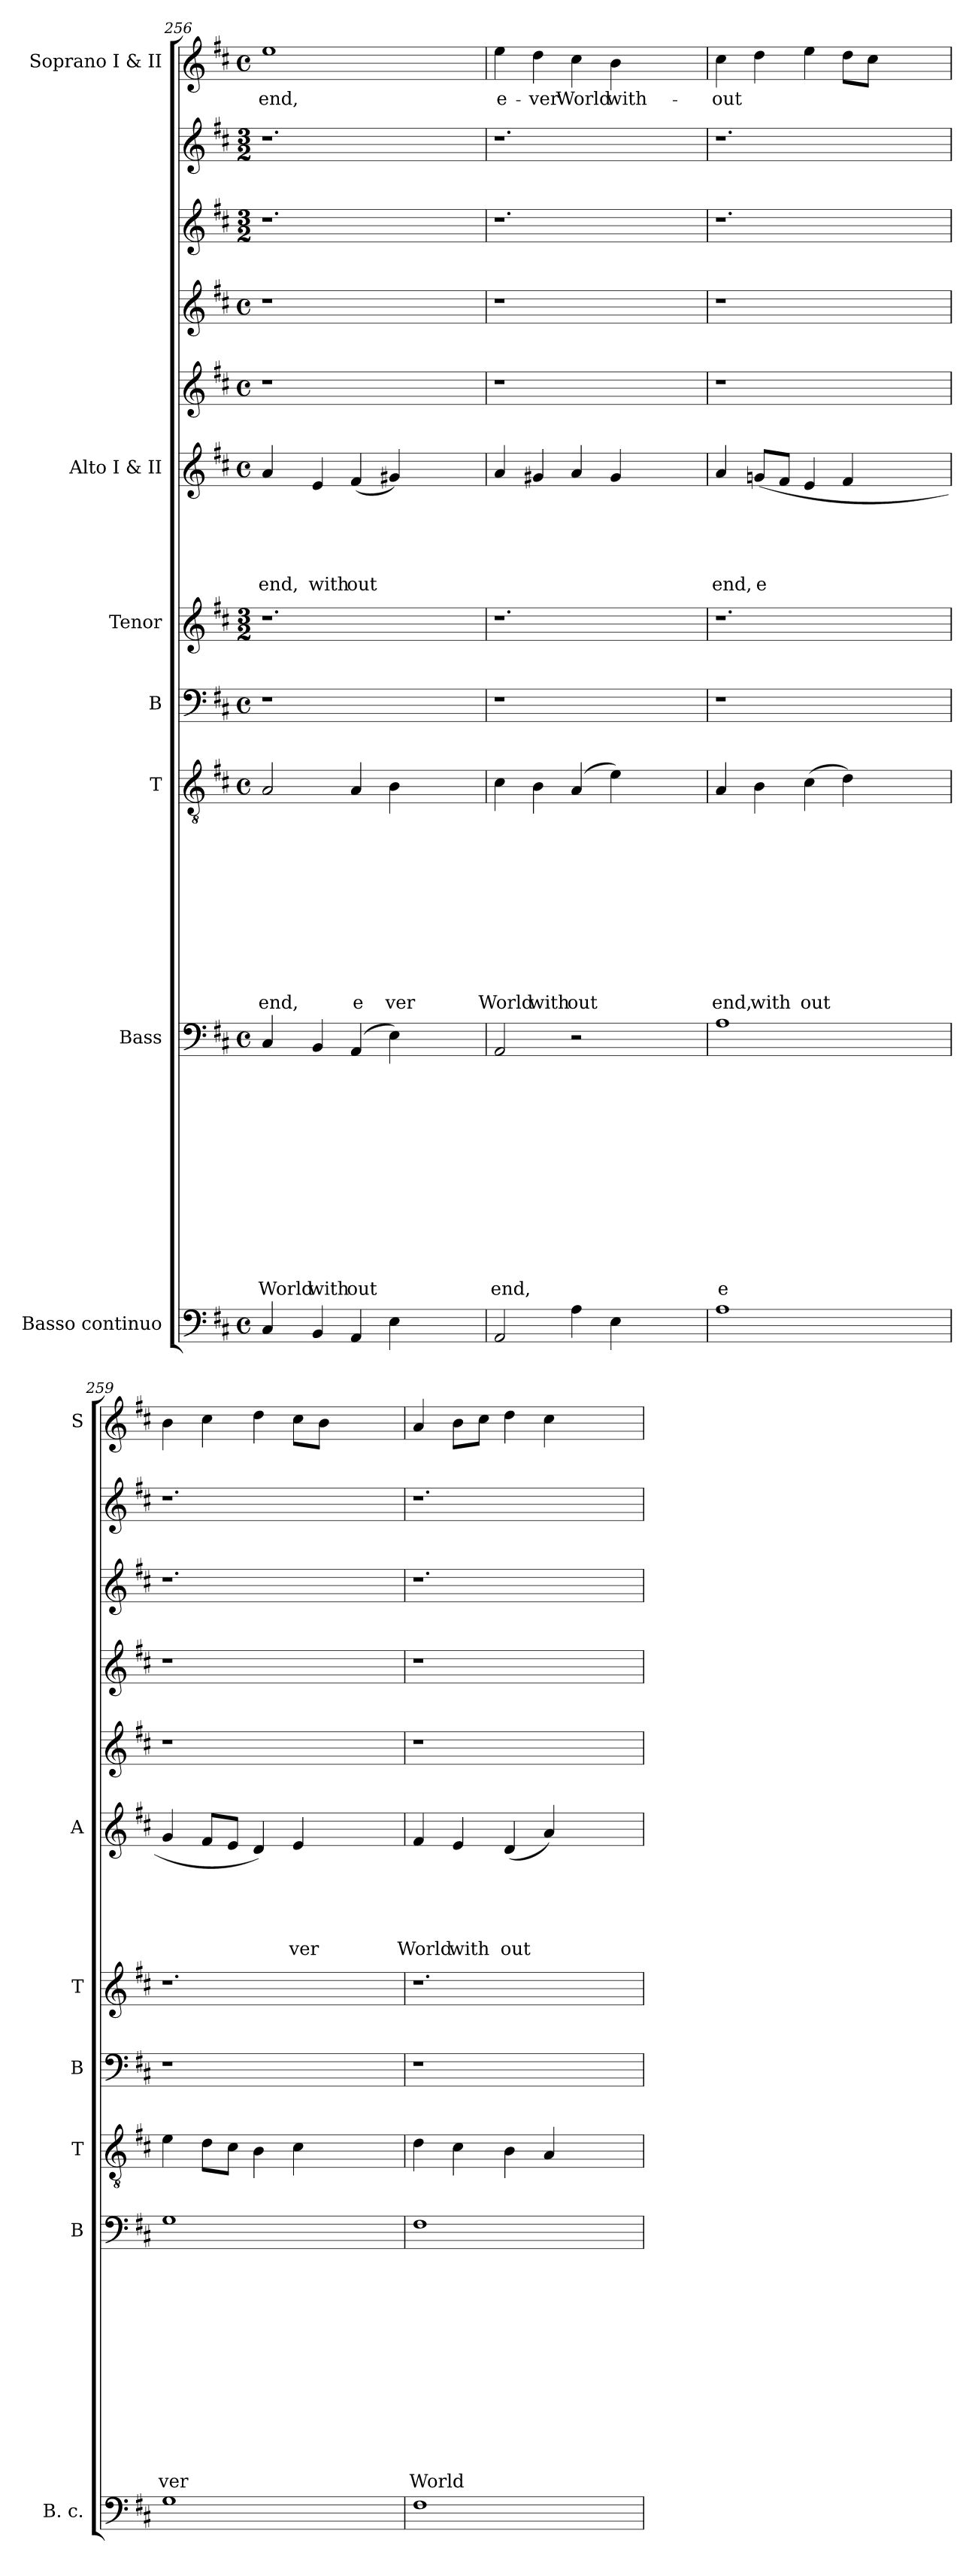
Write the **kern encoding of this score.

**kern	**kern	**text	**text	**text	**text	**text	**text	**text	**text	**text	**text	**text	**text	**text	**kern	**text	**text	**text	**text	**text	**text	**text	**text	**text	**text	**text	**kern	**kern	**kern	**text	**text	**text	**text	**text	**kern	**kern	**kern	**kern	**kern	**text
*part11	*part10	*part10	*part10	*part10	*part10	*part10	*part10	*part10	*part10	*part10	*part10	*part10	*part10	*part10	*part9	*part9	*part9	*part9	*part9	*part9	*part9	*part9	*part9	*part9	*part9	*part9	*part8	*part7	*part6	*part6	*part6	*part6	*part6	*part6	*part5	*part4	*part3	*part2	*part1	*part1
*staff11	*staff10	*staff10	*staff10	*staff10	*staff10	*staff10	*staff10	*staff10	*staff10	*staff10	*staff10	*staff10	*staff10	*staff10	*staff9	*staff9	*staff9	*staff9	*staff9	*staff9	*staff9	*staff9	*staff9	*staff9	*staff9	*staff9	*staff8	*staff7	*staff6	*staff6	*staff6	*staff6	*staff6	*staff6	*staff5	*staff4	*staff3	*staff2	*staff1	*staff1
*I"Basso continuo	*I"Bass	*	*	*	*	*	*	*	*	*	*	*	*	*	*I"T	*	*	*	*	*	*	*	*	*	*	*	*I"B	*I"Tenor	*I"Alto I & II	*	*	*	*	*	*	*	*	*	*I"Soprano I & II	*
*I'B. c.	*I'B	*	*	*	*	*	*	*	*	*	*	*	*	*	*I'T	*	*	*	*	*	*	*	*	*	*	*	*I'B	*I'T	*I'A	*	*	*	*	*	*	*	*	*	*I'S	*
*clefF4	*clefF4	*	*	*	*	*	*	*	*	*	*	*	*	*	*clefGv2	*	*	*	*	*	*	*	*	*	*	*	*clefF4	*clefG2	*clefG2	*	*	*	*	*	*clefG2	*clefG2	*clefG2	*clefG2	*clefG2	*
*ITrd7c12	*	*	*	*	*	*	*	*	*	*	*	*	*	*	*	*	*	*	*	*	*	*	*	*	*	*	*	*	*	*	*	*	*	*	*	*	*	*	*	*
*k[f#c#]	*k[f#c#]	*	*	*	*	*	*	*	*	*	*	*	*	*	*k[f#c#]	*	*	*	*	*	*	*	*	*	*	*	*k[f#c#]	*k[f#c#]	*k[f#c#]	*	*	*	*	*	*k[f#c#]	*k[f#c#]	*k[f#c#]	*k[f#c#]	*k[f#c#]	*
*D:	*D:	*	*	*	*	*	*	*	*	*	*	*	*	*	*D:	*	*	*	*	*	*	*	*	*	*	*	*D:	*D:	*D:	*	*	*	*	*	*D:	*D:	*D:	*D:	*D:	*
*M4/4	*M4/4	*	*	*	*	*	*	*	*	*	*	*	*	*	*M4/4	*	*	*	*	*	*	*	*	*	*	*	*M4/4	*M3/2	*M4/4	*	*	*	*	*	*M4/4	*M4/4	*M3/2	*M3/2	*M4/4	*
*met(c)	*met(c)	*	*	*	*	*	*	*	*	*	*	*	*	*	*met(c)	*	*	*	*	*	*	*	*	*	*	*	*met(c)	*	*met(c)	*	*	*	*	*	*met(c)	*met(c)	*	*	*met(c)	*
=256	=256	=256	=256	=256	=256	=256	=256	=256	=256	=256	=256	=256	=256	=256	=256	=256	=256	=256	=256	=256	=256	=256	=256	=256	=256	=256	=256	=256	=256	=256	=256	=256	=256	=256	=256	=256	=256	=256	=256	=256
!	!	!	!	!	!	!	!	!	!	!	!	!	!	!LO:LY:b	!	!	!	!	!	!	!	!	!	!	!	!LO:LY:b	!	!	!	!	!	!	!	!LO:LY:b	!	!	!	!	!	!LO:LY:b
4CC#/	4C#/	.	.	.	.	.	.	.	.	.	.	.	.	World	2A/	.	.	.	.	.	.	.	.	.	.	end,	1r	1.r	4a/	.	.	.	.	end,	1r	1r	1.r	1.r	1ee	end,
!	!	!	!	!	!	!	!	!	!	!	!	!	!	!LO:LY:b	!	!	!	!	!	!	!	!	!	!	!	!	!	!	!	!	!	!	!	!LO:LY:b	!	!	!	!	!	!
4BBB/	4BB/	.	.	.	.	.	.	.	.	.	.	.	.	with	.	.	.	.	.	.	.	.	.	.	.	.	.	.	4e/	.	.	.	.	with	.	.	.	.	.	.
!	!	!	!	!	!	!	!	!	!	!	!	!	!	!LO:LY:b	!	!	!	!	!	!	!	!	!	!	!	!LO:LY:b	!	!	!	!	!	!	!	!LO:LY:b	!	!	!	!	!	!
4AAA/	(4AA/	.	.	.	.	.	.	.	.	.	.	.	.	out	4A/	.	.	.	.	.	.	.	.	.	.	e	.	.	(<4f#/	.	.	.	.	out	.	.	.	.	.	.
!	!	!	!	!	!	!	!	!	!	!	!	!	!	!	!	!	!	!	!	!	!	!	!	!	!	!LO:LY:b	!	!	!	!	!	!	!	!	!	!	!	!	!	!
4EE\	4E\)	.	.	.	.	.	.	.	.	.	.	.	.	.	4B\	.	.	.	.	.	.	.	.	.	.	ver	.	.	4g#X/)	.	.	.	.	.	.	.	.	.	.	.
2ryy	2ryy	.	.	.	.	.	.	.	.	.	.	.	.	.	2ryy	.	.	.	.	.	.	.	.	.	.	.	2ryy	.	2ryy	.	.	.	.	.	2ryy	2ryy	.	.	2ryy	.
!!LO:LB:g=z
=257	=257	=257	=257	=257	=257	=257	=257	=257	=257	=257	=257	=257	=257	=257	=257	=257	=257	=257	=257	=257	=257	=257	=257	=257	=257	=257	=257	=257	=257	=257	=257	=257	=257	=257	=257	=257	=257	=257	=257	=257
!	!	!	!	!	!	!	!	!	!	!	!	!	!	!LO:LY:b	!	!	!	!	!	!	!	!	!	!	!	!LO:LY:b	!	!	!	!	!	!	!	!	!	!	!	!	!	!LO:LY:b
2AAA/	2AA/	.	.	.	.	.	.	.	.	.	.	.	.	end,	4c#\	.	.	.	.	.	.	.	.	.	.	World	1r	1.r	4a/	.	.	.	.	.	1r	1r	1.r	1.r	4ee\	e-
!	!	!	!	!	!	!	!	!	!	!	!	!	!	!	!	!	!	!	!	!	!	!	!	!	!	!LO:LY:b	!	!	!	!	!	!	!	!	!	!	!	!	!	!LO:LY:b
.	.	.	.	.	.	.	.	.	.	.	.	.	.	.	4B\	.	.	.	.	.	.	.	.	.	.	with	.	.	4g#X/	.	.	.	.	.	.	.	.	.	4dd\	-ver
!	!	!	!	!	!	!	!	!	!	!	!	!	!	!	!	!	!	!	!	!	!	!	!	!	!	!LO:LY:b	!	!	!	!	!	!	!	!	!	!	!	!	!	!LO:LY:b
4AA\	2r	.	.	.	.	.	.	.	.	.	.	.	.	.	(4A/	.	.	.	.	.	.	.	.	.	.	out	.	.	4a/	.	.	.	.	.	.	.	.	.	4cc#\	World
!	!	!	!	!	!	!	!	!	!	!	!	!	!	!	!	!	!	!	!	!	!	!	!	!	!	!	!	!	!	!	!	!	!	!	!	!	!	!	!	!LO:LY:b
4EE\	.	.	.	.	.	.	.	.	.	.	.	.	.	.	4e\)	.	.	.	.	.	.	.	.	.	.	.	.	.	4g#/	.	.	.	.	.	.	.	.	.	4b\	with-
2ryy	2ryy	.	.	.	.	.	.	.	.	.	.	.	.	.	2ryy	.	.	.	.	.	.	.	.	.	.	.	2ryy	.	2ryy	.	.	.	.	.	2ryy	2ryy	.	.	2ryy	.
=258	=258	=258	=258	=258	=258	=258	=258	=258	=258	=258	=258	=258	=258	=258	=258	=258	=258	=258	=258	=258	=258	=258	=258	=258	=258	=258	=258	=258	=258	=258	=258	=258	=258	=258	=258	=258	=258	=258	=258	=258
!	!	!	!	!	!	!	!	!	!	!	!	!	!	!LO:LY:b	!	!	!	!	!	!	!	!	!	!	!	!LO:LY:b	!	!	!	!	!	!	!	!LO:LY:b	!	!	!	!	!	!LO:LY:b
1AA	1A	.	.	.	.	.	.	.	.	.	.	.	.	e	4A/	.	.	.	.	.	.	.	.	.	.	end,	1r	1.r	4a/	.	.	.	.	end,	1r	1r	1.r	1.r	4cc#\	-out
!	!	!	!	!	!	!	!	!	!	!	!	!	!	!	!	!	!	!	!	!	!	!	!	!	!	!LO:LY:b	!	!	!	!	!	!	!	!LO:LY:b	!	!	!	!	!	!
.	.	.	.	.	.	.	.	.	.	.	.	.	.	.	4B\	.	.	.	.	.	.	.	.	.	.	with	.	.	(<8gn/L	.	.	.	.	e	.	.	.	.	4dd\	.
.	.	.	.	.	.	.	.	.	.	.	.	.	.	.	.	.	.	.	.	.	.	.	.	.	.	.	.	.	8f#/J	.	.	.	.	.	.	.	.	.	.	.
!	!	!	!	!	!	!	!	!	!	!	!	!	!	!	!	!	!	!	!	!	!	!	!	!	!	!LO:LY:b	!	!	!	!	!	!	!	!	!	!	!	!	!	!
.	.	.	.	.	.	.	.	.	.	.	.	.	.	.	(>4c#\	.	.	.	.	.	.	.	.	.	.	out	.	.	4e/	.	.	.	.	.	.	.	.	.	4ee\	.
.	.	.	.	.	.	.	.	.	.	.	.	.	.	.	4d\)	.	.	.	.	.	.	.	.	.	.	.	.	.	4f#/	.	.	.	.	.	.	.	.	.	8dd\L	.
.	.	.	.	.	.	.	.	.	.	.	.	.	.	.	.	.	.	.	.	.	.	.	.	.	.	.	.	.	.	.	.	.	.	.	.	.	.	.	8cc#\J	.
2ryy	2ryy	.	.	.	.	.	.	.	.	.	.	.	.	.	2ryy	.	.	.	.	.	.	.	.	.	.	.	2ryy	.	2ryy	.	.	.	.	.	2ryy	2ryy	.	.	2ryy	.
=259	=259	=259	=259	=259	=259	=259	=259	=259	=259	=259	=259	=259	=259	=259	=259	=259	=259	=259	=259	=259	=259	=259	=259	=259	=259	=259	=259	=259	=259	=259	=259	=259	=259	=259	=259	=259	=259	=259	=259	=259
!	!	!	!	!	!	!	!	!	!	!	!	!	!	!LO:LY:b	!	!	!	!	!	!	!	!	!	!	!	!	!	!	!	!	!	!	!	!	!	!	!	!	!	!
1GG	1G	.	.	.	.	.	.	.	.	.	.	.	.	ver	4e\	.	.	.	.	.	.	.	.	.	.	.	1r	1.r	4g/	.	.	.	.	.	1r	1r	1.r	1.r	4b\	.
.	.	.	.	.	.	.	.	.	.	.	.	.	.	.	8d\L	.	.	.	.	.	.	.	.	.	.	.	.	.	8f#/L	.	.	.	.	.	.	.	.	.	4cc#\	.
.	.	.	.	.	.	.	.	.	.	.	.	.	.	.	8c#\J	.	.	.	.	.	.	.	.	.	.	.	.	.	8e/J	.	.	.	.	.	.	.	.	.	.	.
.	.	.	.	.	.	.	.	.	.	.	.	.	.	.	4B\	.	.	.	.	.	.	.	.	.	.	.	.	.	4d/)	.	.	.	.	.	.	.	.	.	4dd\	.
!	!	!	!	!	!	!	!	!	!	!	!	!	!	!	!	!	!	!	!	!	!	!	!	!	!	!	!	!	!	!	!	!	!	!LO:LY:b	!	!	!	!	!	!
.	.	.	.	.	.	.	.	.	.	.	.	.	.	.	4c#\	.	.	.	.	.	.	.	.	.	.	.	.	.	4e/	.	.	.	.	ver	.	.	.	.	8cc#\L	.
.	.	.	.	.	.	.	.	.	.	.	.	.	.	.	.	.	.	.	.	.	.	.	.	.	.	.	.	.	.	.	.	.	.	.	.	.	.	.	8b\J	.
2ryy	2ryy	.	.	.	.	.	.	.	.	.	.	.	.	.	2ryy	.	.	.	.	.	.	.	.	.	.	.	2ryy	.	2ryy	.	.	.	.	.	2ryy	2ryy	.	.	2ryy	.
=260	=260	=260	=260	=260	=260	=260	=260	=260	=260	=260	=260	=260	=260	=260	=260	=260	=260	=260	=260	=260	=260	=260	=260	=260	=260	=260	=260	=260	=260	=260	=260	=260	=260	=260	=260	=260	=260	=260	=260	=260
!	!	!	!	!	!	!	!	!	!	!	!	!	!	!LO:LY:b	!	!	!	!	!	!	!	!	!	!	!	!	!	!	!	!	!	!	!	!LO:LY:b	!	!	!	!	!	!
1FF#	1F#	.	.	.	.	.	.	.	.	.	.	.	.	World	4d\	.	.	.	.	.	.	.	.	.	.	.	1r	1.r	4f#/	.	.	.	.	World	1r	1r	1.r	1.r	4a/	.
!	!	!	!	!	!	!	!	!	!	!	!	!	!	!	!	!	!	!	!	!	!	!	!	!	!	!	!	!	!	!	!	!	!	!LO:LY:b	!	!	!	!	!	!
.	.	.	.	.	.	.	.	.	.	.	.	.	.	.	4c#\	.	.	.	.	.	.	.	.	.	.	.	.	.	4e/	.	.	.	.	with	.	.	.	.	8b\L	.
.	.	.	.	.	.	.	.	.	.	.	.	.	.	.	.	.	.	.	.	.	.	.	.	.	.	.	.	.	.	.	.	.	.	.	.	.	.	.	8cc#\J	.
!	!	!	!	!	!	!	!	!	!	!	!	!	!	!	!	!	!	!	!	!	!	!	!	!	!	!	!	!	!	!	!	!	!	!LO:LY:b	!	!	!	!	!	!
.	.	.	.	.	.	.	.	.	.	.	.	.	.	.	4B\	.	.	.	.	.	.	.	.	.	.	.	.	.	(<4d/	.	.	.	.	out	.	.	.	.	4dd\	.
.	.	.	.	.	.	.	.	.	.	.	.	.	.	.	4A/	.	.	.	.	.	.	.	.	.	.	.	.	.	4a/)	.	.	.	.	.	.	.	.	.	4cc#\	.
2ryy	2ryy	.	.	.	.	.	.	.	.	.	.	.	.	.	2ryy	.	.	.	.	.	.	.	.	.	.	.	2ryy	.	2ryy	.	.	.	.	.	2ryy	2ryy	.	.	2ryy	.
=	=	=	=	=	=	=	=	=	=	=	=	=	=	=	=	=	=	=	=	=	=	=	=	=	=	=	=	=	=	=	=	=	=	=	=	=	=	=	=	=
*-	*-	*-	*-	*-	*-	*-	*-	*-	*-	*-	*-	*-	*-	*-	*-	*-	*-	*-	*-	*-	*-	*-	*-	*-	*-	*-	*-	*-	*-	*-	*-	*-	*-	*-	*-	*-	*-	*-	*-	*-
